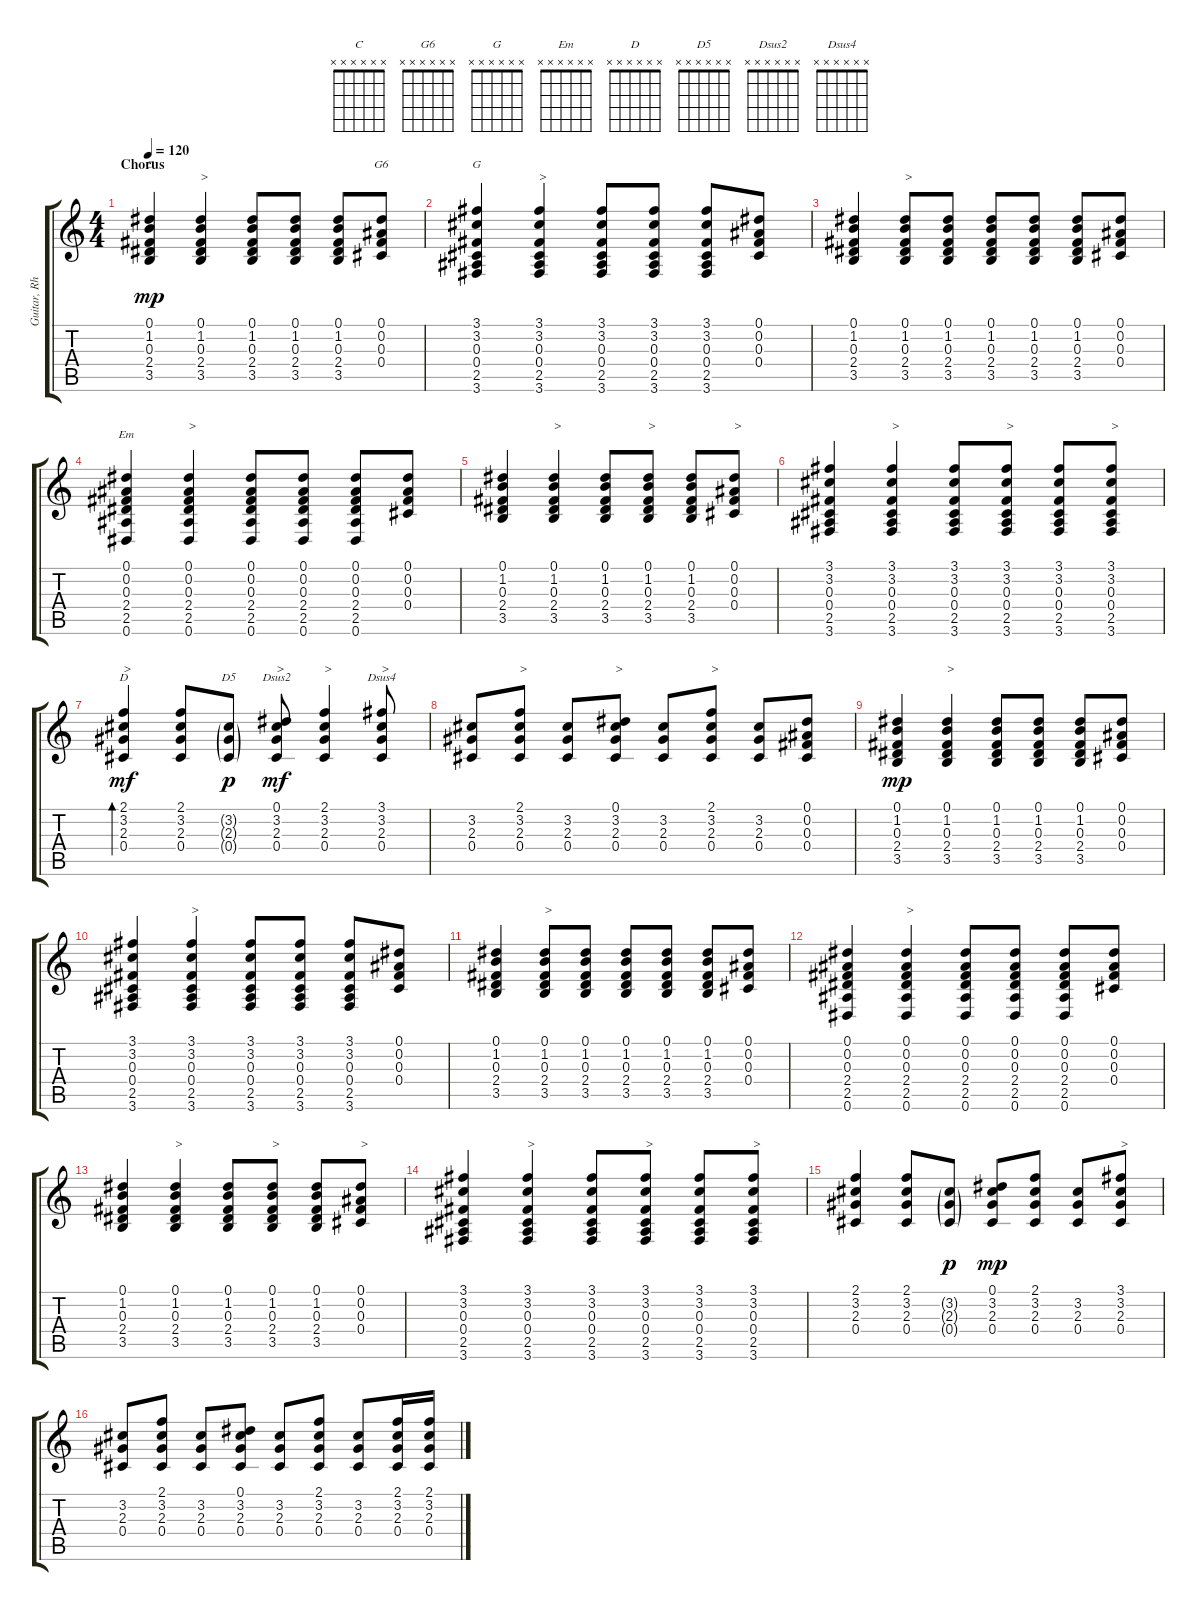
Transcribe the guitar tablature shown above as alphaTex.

\track ("Guitar, Rhythm 2" "Guitar, Rh") {instrument acousticguitarsteel}
\staff {score tabs}
\tuning (Eb4 Bb3 Gb3 Db3 Ab2 Eb2) {hide}
\chord ("C" x x x x x x)
\chord ("G6" x x x x x x)
\chord ("G" x x x x x x)
\chord ("Em" x x x x x x)
\chord ("D" x x x x x x)
\chord ("D5" x x x x x x)
\chord ("Dsus2" x x x x x x)
\chord ("Dsus4" x x x x x x)
\ts (4 4)
\section ("" "Chorus")
\tempo 120
\clef g2
\ks c
(0.1 1.2 0.3 2.4 3.5).4{ch "C" dy mp} (0.1 1.2 0.3 2.4 3.5).4{txt ">"} (0.1 1.2 0.3 2.4 3.5).8 (0.1 1.2 0.3 2.4 3.5).8 (0.1 1.2 0.3 2.4 3.5).8 (0.1 0.2 0.3 0.4).8{ch "G6"} |
(3.1 3.2 0.3 0.4 2.5 3.6).4{ch "G"} (3.1 3.2 0.3 0.4 2.5 3.6).4{txt ">"} (3.1 3.2 0.3 0.4 2.5 3.6).8 (3.1 3.2 0.3 0.4 2.5 3.6).8 (3.1 3.2 0.3 0.4 2.5 3.6).8 (0.1 0.2 0.3 0.4).8 |
(0.1 1.2 0.3 2.4 3.5).4 (0.1 1.2 0.3 2.4 3.5).8{txt ">"} (0.1 1.2 0.3 2.4 3.5).8 (0.1 1.2 0.3 2.4 3.5).8 (0.1 1.2 0.3 2.4 3.5).8 (0.1 1.2 0.3 2.4 3.5).8 (0.1 0.2 0.3 0.4).8 |
(0.1 0.2 0.3 2.4 2.5 0.6).4{ch "Em"} (0.1 0.2 0.3 2.4 2.5 0.6).4{txt ">"} (0.1 0.2 0.3 2.4 2.5 0.6).8 (0.1 0.2 0.3 2.4 2.5 0.6).8 (0.1 0.2 0.3 2.4 2.5 0.6).8 (0.1 0.2 0.3 0.4).8 |
(0.1 1.2 0.3 2.4 3.5).4 (0.1 1.2 0.3 2.4 3.5).4{txt ">"} (0.1 1.2 0.3 2.4 3.5).8 (0.1 1.2 0.3 2.4 3.5).8{txt ">"} (0.1 1.2 0.3 2.4 3.5).8 (0.1 0.2 0.3 0.4).8{txt ">"} |
(3.1 3.2 0.3 0.4 2.5 3.6).4 (3.1 3.2 0.3 0.4 2.5 3.6).4{txt ">"} (3.1 3.2 0.3 0.4 2.5 3.6).8 (3.1 3.2 0.3 0.4 2.5 3.6).8{txt ">"} (3.1 3.2 0.3 0.4 2.5 3.6).8 (3.1 3.2 0.3 0.4 2.5 3.6).8{txt ">"} |
(2.1 3.2 2.3 0.4).4{bd 120 ch "D" txt ">" dy mf} (2.1 3.2 2.3 0.4).8 (3.2{g} 2.3{g} 0.4{g}).8{ch "D5" dy p} (0.1 3.2 2.3 0.4).8{ch "Dsus2" txt ">" dy mf} (2.1 3.2 2.3 0.4).4{txt ">"} (3.1 3.2 2.3 0.4).8{ch "Dsus4" txt ">"} |
(3.2 2.3 0.4).8 (2.1 3.2 2.3 0.4).8{txt ">"} (3.2 2.3 0.4).8 (0.1 3.2 2.3 0.4).8{txt ">"} (3.2 2.3 0.4).8 (2.1 3.2 2.3 0.4).8{txt ">"} (3.2 2.3 0.4).8 (0.1 0.2 0.3 0.4).8 |
(0.1 1.2 0.3 2.4 3.5).4{dy mp} (0.1 1.2 0.3 2.4 3.5).4{txt ">"} (0.1 1.2 0.3 2.4 3.5).8 (0.1 1.2 0.3 2.4 3.5).8 (0.1 1.2 0.3 2.4 3.5).8 (0.1 0.2 0.3 0.4).8 |
(3.1 3.2 0.3 0.4 2.5 3.6).4 (3.1 3.2 0.3 0.4 2.5 3.6).4{txt ">"} (3.1 3.2 0.3 0.4 2.5 3.6).8 (3.1 3.2 0.3 0.4 2.5 3.6).8 (3.1 3.2 0.3 0.4 2.5 3.6).8 (0.1 0.2 0.3 0.4).8 |
(0.1 1.2 0.3 2.4 3.5).4 (0.1 1.2 0.3 2.4 3.5).8{txt ">"} (0.1 1.2 0.3 2.4 3.5).8 (0.1 1.2 0.3 2.4 3.5).8 (0.1 1.2 0.3 2.4 3.5).8 (0.1 1.2 0.3 2.4 3.5).8 (0.1 0.2 0.3 0.4).8 |
(0.1 0.2 0.3 2.4 2.5 0.6).4 (0.1 0.2 0.3 2.4 2.5 0.6).4{txt ">"} (0.1 0.2 0.3 2.4 2.5 0.6).8 (0.1 0.2 0.3 2.4 2.5 0.6).8 (0.1 0.2 0.3 2.4 2.5 0.6).8 (0.1 0.2 0.3 0.4).8 |
(0.1 1.2 0.3 2.4 3.5).4 (0.1 1.2 0.3 2.4 3.5).4{txt ">"} (0.1 1.2 0.3 2.4 3.5).8 (0.1 1.2 0.3 2.4 3.5).8{txt ">"} (0.1 1.2 0.3 2.4 3.5).8 (0.1 0.2 0.3 0.4).8{txt ">"} |
(3.1 3.2 0.3 0.4 2.5 3.6).4 (3.1 3.2 0.3 0.4 2.5 3.6).4{txt ">"} (3.1 3.2 0.3 0.4 2.5 3.6).8 (3.1 3.2 0.3 0.4 2.5 3.6).8{txt ">"} (3.1 3.2 0.3 0.4 2.5 3.6).8 (3.1 3.2 0.3 0.4 2.5 3.6).8{txt ">"} |
(2.1 3.2 2.3 0.4).4 (2.1 3.2 2.3 0.4).8 (3.2{g} 2.3{g} 0.4{g}).8{dy p} (0.1 3.2 2.3 0.4).8{dy mp} (2.1 3.2 2.3 0.4).8 (3.2 2.3 0.4).8 (3.1 3.2 2.3 0.4).8{txt ">"} |
(3.2 2.3 0.4).8 (2.1 3.2 2.3 0.4).8 (3.2 2.3 0.4).8 (0.1 3.2 2.3 0.4).8 (3.2 2.3 0.4).8 (2.1 3.2 2.3 0.4).8 (3.2 2.3 0.4).8 (2.1 3.2 2.3 0.4).16 (2.1 3.2 2.3 0.4).16
